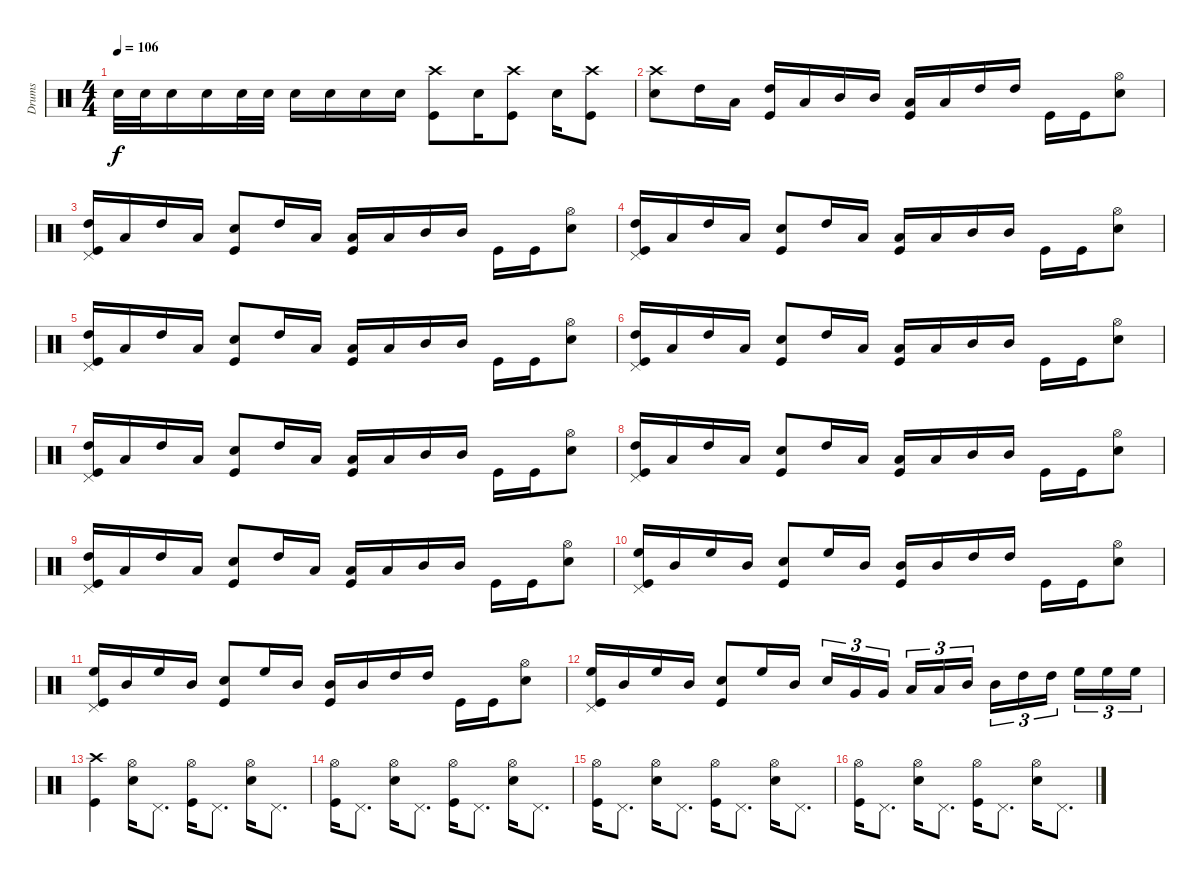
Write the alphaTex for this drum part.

\track ("Drums" "Drums") {instrument percussion}
\staff {score}
\articulation defaults
\ts (4 4)
\tempo 106
\clef neutral
\ks c "Snare (hit) 2".32{dy f} "Snare (hit) 2".32 "Snare (hit) 2".16 "Snare (hit) 2".16 "Snare (hit) 2".32 "Snare (hit) 2".32 "Snare (hit) 2".16 "Snare (hit) 2".16 "Snare (hit) 2".16 "Snare (hit) 2".16
("Crash high (hit)" "Kick (hit)").8 "Electric Snare (hit)".16 ("Crash high (hit)" "Kick (hit)").8 "Electric Snare (hit)".16 ("Crash high (hit)" "Kick (hit)").8 |
("Crash high (hit)" "Snare (hit) 2").8 "High Tom (hit)".16 "Low Tom (hit)".16 ("High Tom (hit)" "Kick (hit)").16 "Low Tom (hit)".16 "Mid Tom (hit)".16 "Mid Tom (hit)".16 ("Low Tom (hit)" "Kick (hit)").16 "Low Tom (hit)".16 "High Tom (hit)".16 "High Tom (hit)".16 "Kick (hit)".16 "Kick (hit)".16 ("Hi-Hat (open)" "Snare (hit) 2").8 |
("High Tom (hit)" "Pedal Hi-Hat (hit)" "Kick (hit)").16 "Low Tom (hit)".16 "High Tom (hit)".16 "Low Tom (hit)".16 ("Snare (hit) 2" "Kick (hit)").8 "High Tom (hit)".16 "Low Tom (hit)".16 ("Low Tom (hit)" "Kick (hit)").16 "Low Tom (hit)".16 "Mid Tom (hit)".16 "Mid Tom (hit)".16 "Kick (hit)".16 "Kick (hit)".16 ("Hi-Hat (open)" "Snare (hit) 2").8 |
("High Tom (hit)" "Pedal Hi-Hat (hit)" "Kick (hit)").16 "Low Tom (hit)".16 "High Tom (hit)".16 "Low Tom (hit)".16 ("Snare (hit) 2" "Kick (hit)").8 "High Tom (hit)".16 "Low Tom (hit)".16 ("Low Tom (hit)" "Kick (hit)").16 "Low Tom (hit)".16 "Mid Tom (hit)".16 "Mid Tom (hit)".16 "Kick (hit)".16 "Kick (hit)".16 ("Hi-Hat (open)" "Snare (hit) 2").8 |
("High Tom (hit)" "Pedal Hi-Hat (hit)" "Kick (hit)").16 "Low Tom (hit)".16 "High Tom (hit)".16 "Low Tom (hit)".16 ("Snare (hit) 2" "Kick (hit)").8 "High Tom (hit)".16 "Low Tom (hit)".16 ("Low Tom (hit)" "Kick (hit)").16 "Low Tom (hit)".16 "Mid Tom (hit)".16 "Mid Tom (hit)".16 "Kick (hit)".16 "Kick (hit)".16 ("Hi-Hat (open)" "Snare (hit) 2").8 |
("High Tom (hit)" "Pedal Hi-Hat (hit)" "Kick (hit)").16 "Low Tom (hit)".16 "High Tom (hit)".16 "Low Tom (hit)".16 ("Snare (hit) 2" "Kick (hit)").8 "High Tom (hit)".16 "Low Tom (hit)".16 ("Low Tom (hit)" "Kick (hit)").16 "Low Tom (hit)".16 "Mid Tom (hit)".16 "Mid Tom (hit)".16 "Kick (hit)".16 "Kick (hit)".16 ("Hi-Hat (open)" "Snare (hit) 2").8 |
("High Tom (hit)" "Pedal Hi-Hat (hit)" "Kick (hit)").16 "Low Tom (hit)".16 "High Tom (hit)".16 "Low Tom (hit)".16 ("Snare (hit) 2" "Kick (hit)").8 "High Tom (hit)".16 "Low Tom (hit)".16 ("Low Tom (hit)" "Kick (hit)").16 "Low Tom (hit)".16 "Mid Tom (hit)".16 "Mid Tom (hit)".16 "Kick (hit)".16 "Kick (hit)".16 ("Hi-Hat (open)" "Snare (hit) 2").8 |
("High Tom (hit)" "Pedal Hi-Hat (hit)" "Kick (hit)").16 "Low Tom (hit)".16 "High Tom (hit)".16 "Low Tom (hit)".16 ("Snare (hit) 2" "Kick (hit)").8 "High Tom (hit)".16 "Low Tom (hit)".16 ("Low Tom (hit)" "Kick (hit)").16 "Low Tom (hit)".16 "Mid Tom (hit)".16 "Mid Tom (hit)".16 "Kick (hit)".16 "Kick (hit)".16 ("Hi-Hat (open)" "Snare (hit) 2").8 |
("High Tom (hit)" "Pedal Hi-Hat (hit)" "Kick (hit)").16 "Low Tom (hit)".16 "High Tom (hit)".16 "Low Tom (hit)".16 ("Snare (hit) 2" "Kick (hit)").8 "High Tom (hit)".16 "Low Tom (hit)".16 ("Low Tom (hit)" "Kick (hit)").16 "Low Tom (hit)".16 "Mid Tom (hit)".16 "Mid Tom (hit)".16 "Kick (hit)".16 "Kick (hit)".16 ("Hi-Hat (open)" "Snare (hit) 2").8 |
("High Floor Tom (hit)" "Pedal Hi-Hat (hit)" "Kick (hit)").16 "Mid Tom (hit)".16 "High Floor Tom (hit)".16 "Mid Tom (hit)".16 ("Snare (hit) 2" "Kick (hit)").8 "High Floor Tom (hit)".16 "Mid Tom (hit)".16 ("Mid Tom (hit)" "Kick (hit)").16 "Mid Tom (hit)".16 "High Tom (hit)".16 "High Tom (hit)".16 "Kick (hit)".16 "Kick (hit)".16 ("Hi-Hat (open)" "Snare (hit) 2").8 |
("High Floor Tom (hit)" "Pedal Hi-Hat (hit)" "Kick (hit)").16 "Mid Tom (hit)".16 "High Floor Tom (hit)".16 "Mid Tom (hit)".16 ("Snare (hit) 2" "Kick (hit)").8 "High Floor Tom (hit)".16 "Mid Tom (hit)".16 ("Mid Tom (hit)" "Kick (hit)").16 "Mid Tom (hit)".16 "High Tom (hit)".16 "High Tom (hit)".16 "Kick (hit)".16 "Kick (hit)".16 ("Hi-Hat (open)" "Snare (hit) 2").8 |
("High Floor Tom (hit)" "Pedal Hi-Hat (hit)" "Kick (hit)").16 "Mid Tom (hit)".16 "High Floor Tom (hit)".16 "Mid Tom (hit)".16 ("Snare (hit) 2" "Kick (hit)").8 "High Floor Tom (hit)".16 "Mid Tom (hit)".16 "Snare (hit) 2".16{tu (3 2)} "Very Low Tom (hit)".16{tu (3 2)} "Very Low Tom (hit)".16{tu (3 2)} "Low Tom (hit)".16{tu (3 2)} "Low Tom (hit)".16{tu (3 2)} "Mid Tom (hit)".16{tu (3 2)} "Mid Tom (hit)".16{tu (3 2)} "High Tom (hit)".16{tu (3 2)} "High Tom (hit)".16{tu (3 2)} "High Floor Tom (hit)".16{tu (3 2)} "High Floor Tom (hit)".16{tu (3 2)} "High Floor Tom (hit)".16{tu (3 2)} |
("Crash high (hit)" "Kick (hit)").4 ("Hi-Hat (open)" "Snare (hit) 2").16 "Pedal Hi-Hat (hit)".8{d} ("Hi-Hat (open)" "Kick (hit)").16 "Pedal Hi-Hat (hit)".8{d} ("Hi-Hat (open)" "Snare (hit) 2").16 "Pedal Hi-Hat (hit)".8{d} |
("Hi-Hat (open)" "Kick (hit)").16 "Pedal Hi-Hat (hit)".8{d} ("Hi-Hat (open)" "Snare (hit) 2").16 "Pedal Hi-Hat (hit)".8{d} ("Hi-Hat (open)" "Kick (hit)").16 "Pedal Hi-Hat (hit)".8{d} ("Hi-Hat (open)" "Snare (hit) 2").16 "Pedal Hi-Hat (hit)".8{d} |
("Hi-Hat (open)" "Kick (hit)").16 "Pedal Hi-Hat (hit)".8{d} ("Hi-Hat (open)" "Snare (hit) 2").16 "Pedal Hi-Hat (hit)".8{d} ("Hi-Hat (open)" "Kick (hit)").16 "Pedal Hi-Hat (hit)".8{d} ("Hi-Hat (open)" "Snare (hit) 2").16 "Pedal Hi-Hat (hit)".8{d} |
("Hi-Hat (open)" "Kick (hit)").16 "Pedal Hi-Hat (hit)".8{d} ("Hi-Hat (open)" "Snare (hit) 2").16 "Pedal Hi-Hat (hit)".8{d} ("Hi-Hat (open)" "Kick (hit)").16 "Pedal Hi-Hat (hit)".8{d} ("Hi-Hat (open)" "Snare (hit) 2").16 "Pedal Hi-Hat (hit)".8{d}
